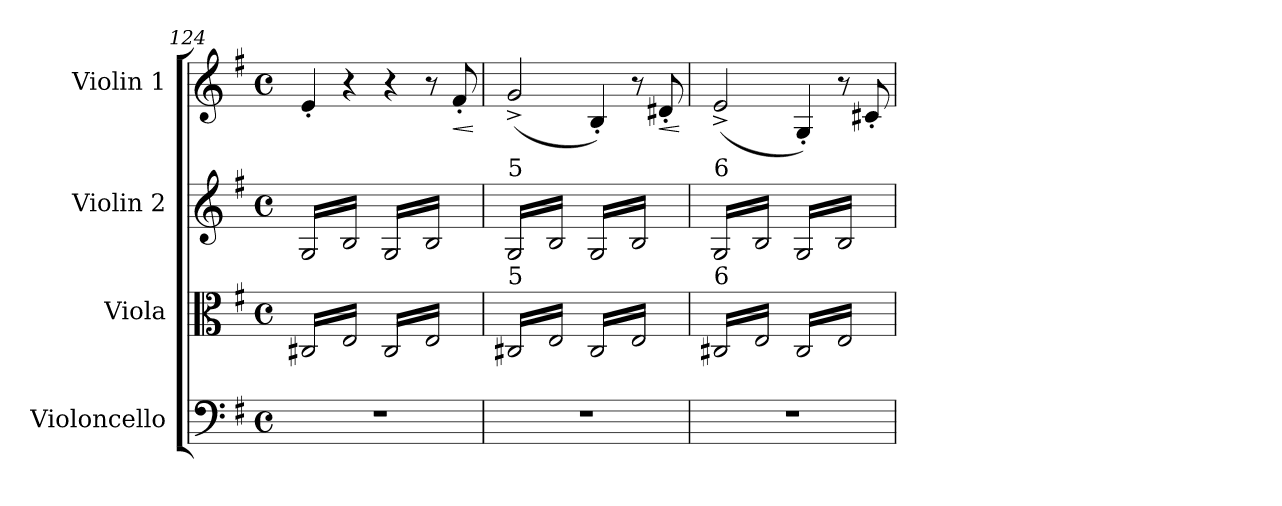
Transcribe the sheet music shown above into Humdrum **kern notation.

**kern	**kern	**kern	**kern	**dynam
*part4	*part3	*part2	*part1	*part1
*staff4	*staff3	*staff2	*staff1	*staff1
*I"Violoncello	*I"Viola	*I"Violin 2	*I"Violin 1	*
*I'Vc	*I'Vla	*I'Vln	*I'Vln	*
*clefF4	*clefC3	*clefG2	*clefG2	*
*k[f#]	*k[f#]	*k[f#]	*k[f#]	*
*M4/4	*M4/4	*M4/4	*M4/4	*
*met(c)	*met(c)	*met(c)	*met(c)	*
=124	=124	=124	=124	=124
!	!	!LO:TX:a:t=4	!	!
!	!LO:TX:a:t=4	!	!	!
*	*tremolo	*	*	*
*	*	*tremolo	*	*
1r	16C#X/LL	16G/LL	4e'/	.
.	16E/	16B/	.	.
.	16C#X/	16G/	.	.
.	16E/	16B/	.	.
.	16C#X/	16G/	4r	.
.	16E/	16B/	.	.
.	16C#X/	16G/	.	.
.	16E/JJ	16B/JJ	.	.
.	16C#/LL	16G/LL	4r	.
.	16E/	16B/	.	.
.	16C#/	16G/	.	.
.	16E/	16B/	.	.
.	16C#/	16G/	8r	.
.	16E/	16B/	.	.
!	!	!	!	!LO:HP:b
.	16C#/	16G/	8f#'/	<
.	16E/JJ	16B/JJ	.	.
.	.	.	.	[
!!LO:LB:g=z
=125	=125	=125	=125	=125
!	!	!LO:TX:a:t=5	!	!
!	!LO:TX:a:t=5	!	!	!
1r	(<16C#X/LL	(16G/LL	(2g^/	.
.	16E/	16B/	.	.
.	16C#X/	16G/	.	.
.	16E/	16B/	.	.
.	16C#X/	16G/	.	.
.	16E/	16B/	.	.
.	16C#X/	16G/	.	.
.	16E/JJ	16B/JJ	.	.
.	16C#/LL	16G/LL	4B'/)	.
.	16E/	16B/	.	.
.	16C#/	16G/	.	.
.	16E/	16B/	.	.
.	16C#/	16G/	8r	.
.	16E/	16B/	.	.
!	!	!	!	!LO:HP:b
.	16C#/	16G/	8d#X'/	<
.	16E/JJ	16B/JJ	.	.
.	.	.	.	[
!!LO:PB:g=z
=126	=126	=126	=126	=126
!	!	!LO:TX:a:t=6	!	!
!	!LO:TX:a:t=6	!	!	!
1r	16C#X/LL	16G/LL	(2e^/	.
.	16E/	16B/	.	.
.	16C#X/	16G/	.	.
.	16E/	16B/	.	.
.	16C#X/	16G/	.	.
.	16E/	16B/	.	.
.	16C#X/	16G/	.	.
.	16E/JJ	16B/JJ	.	.
.	16C#/LL	16G/LL	4G'/)	.
.	16E/)	16B/)	.	.
.	16C#/	16G/	.	.
.	16E/)	16B/)	.	.
.	16C#/	16G/	8r	.
.	16E/)	16B/)	.	.
.	16C#/	16G/	8c#X'/	.
.	16E/)JJ	16B/)JJ	.	.
*	*	*Xtremolo	*	*
*	*Xtremolo	*	*	*
.	.	.	.	.
.	.	.	.	.
.	.	.	.	.
.	.	.	.	.
=	=	=	=	=
*-	*-	*-	*-	*-
